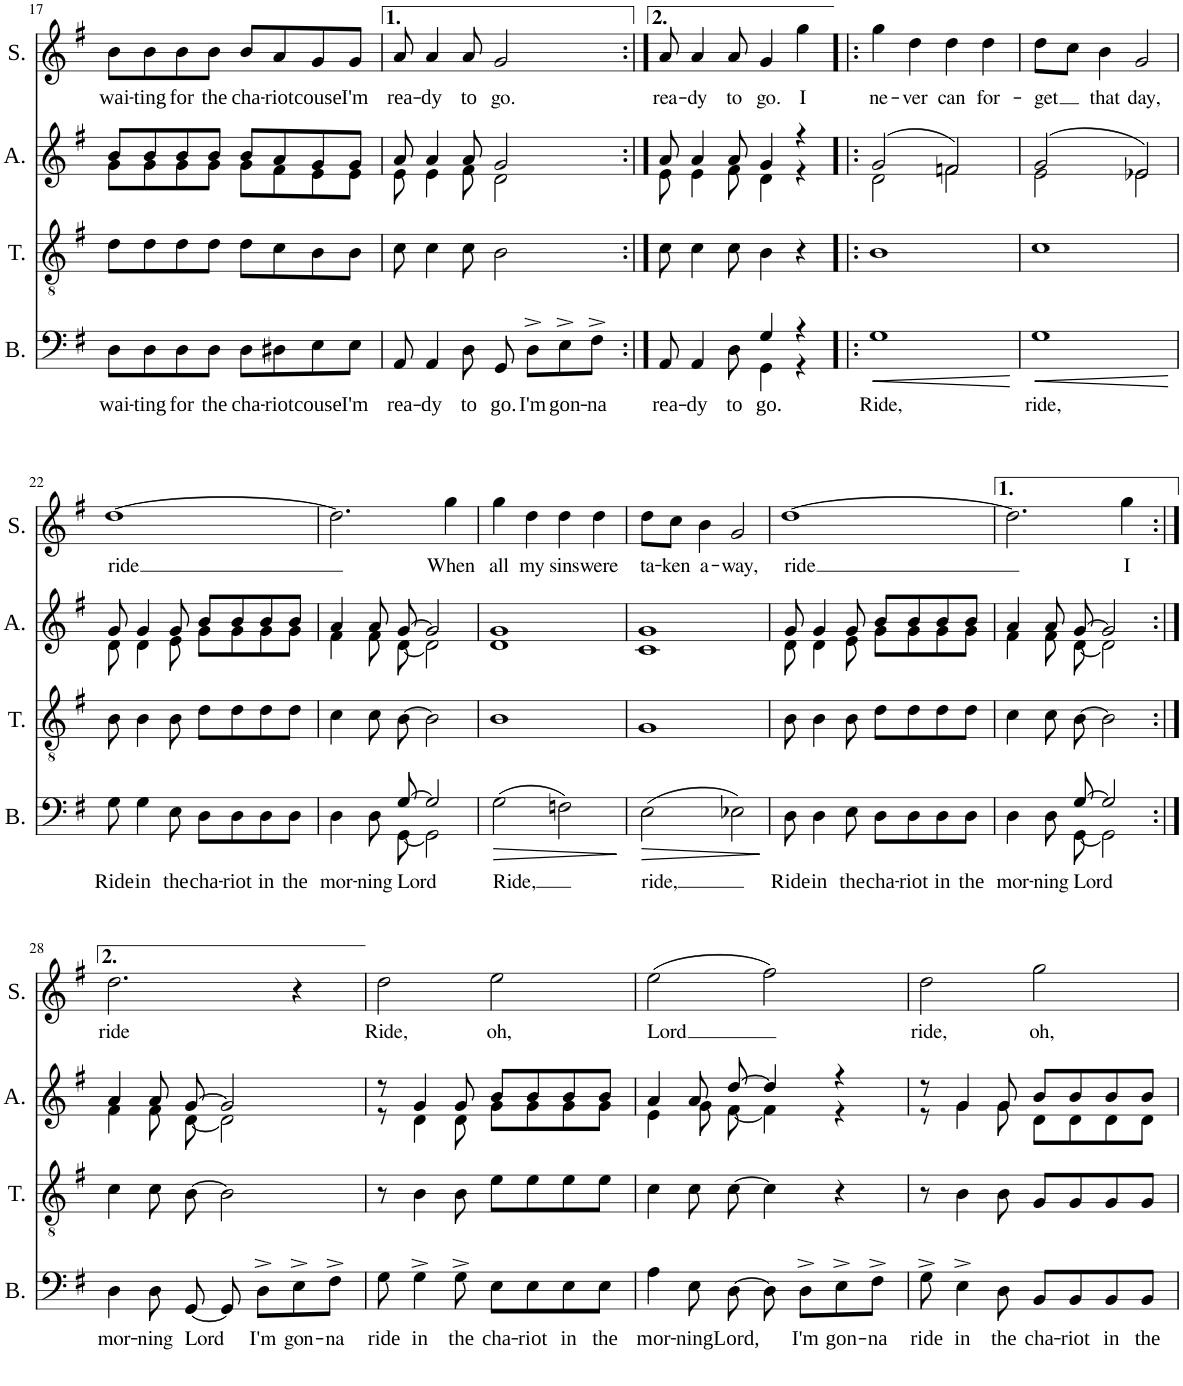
**kern	**text	**dynam	**kern	**kern	**kern	**text
*part4	*part4	*part4	*part3	*part2	*part1	*part1
*staff4	*staff4	*staff4	*staff3	*staff2	*staff1	*staff1
*I"B.	*	*	*I"T.	*I"A.	*I"S.	*
*I'B.	*	*	*I'T.	*I'A.	*I'S.	*
!!LO:PB:g=z
*clefF4	*	*	*clefGv2	*clefG2	*clefG2	*
*	*	*	*Trd8c14	*	*	*
*k[f#]	*	*	*k[f#]	*k[f#]	*k[f#]	*
*M4/4	*	*	*M4/4	*M4/4	*M4/4	*
=17	=17	=17	=17	=17	=17	=17
!	!LO:LY:b	!	!	!	!	!LO:LY:b
*	*	*	*	*^	*	*
8D\L	wai-	.	8d\L	8b/L	8g\L	8b\L	wai-
!	!LO:LY:b	!	!	!	!	!	!LO:LY:b
8D\	-ting	.	8d\	8b/	8g\	8b\	-ting
!	!LO:LY:b	!	!	!	!	!	!LO:LY:b
8D\	for	.	8d\	8b/	8g\	8b\	for
!	!LO:LY:b	!	!	!	!	!	!LO:LY:b
8D\J	the	.	8d\J	8b/J	8g\J	8b\J	the
!	!LO:LY:b	!	!	!	!	!	!LO:LY:b
8D\L	cha-	.	8d\L	8b/L	8g\L	8b/L	cha-
!	!LO:LY:b	!	!	!	!	!	!LO:LY:b
8D#X\	-riot	.	8c\	8a/	8f#\	8a/	-riot
!	!LO:LY:b	!	!	!	!	!	!LO:LY:b
8E\	couse	.	8B\	8g/	8e\	8g/	couse
!	!LO:LY:b	!	!	!	!	!	!LO:LY:b
8E\J	I'm	.	8B\J	8g/J	8e\J	8g/J	I'm
=18	=18	=18	=18	=18	=18	=18	=18
!	!LO:LY:b	!	!	!	!	!	!LO:LY:b
8AA/	rea-	.	8c\	8a/	8e\	8a/	rea-
!	!LO:LY:b	!	!	!	!	!	!LO:LY:b
4AA/	-dy	.	4c\	4a/	4e\	4a/	-dy
!	!LO:LY:b	!	!	!	!	!	!LO:LY:b
8D\	to	.	8c\	8a/	8f#\	8a/	to
!	!LO:LY:b	!	!	!	!	!	!LO:LY:b
8GG/	go.	.	2B\	2g/	2d\	2g/	go.
!	!LO:LY:b	!	!	!	!	!	!
8D^\L	I'm	.	.	.	.	.	.
!	!LO:LY:b	!	!	!	!	!	!
8E^\	gon-	.	.	.	.	.	.
!	!LO:LY:b	!	!	!	!	!	!
8F#^\J	-na	.	.	.	.	.	.
=19:|!	=19:|!	=19:|!	=19:|!	=19:|!	=19:|!	=19:|!	=19:|!
!	!LO:LY:b	!	!	!	!	!	!LO:LY:b
*^	*	*	*	*	*	*	*
8AA/	2ryy	rea-	.	8c\	8a/	8e\	8a/	rea-
!	!	!LO:LY:b	!	!	!	!	!	!LO:LY:b
4AA/	.	-dy	.	4c\	4a/	4e\	4a/	-dy
!	!	!LO:LY:b	!	!	!	!	!	!LO:LY:b
8D\	.	to	.	8c\	8a/	8f#\	8a/	to
!	!	!LO:LY:b	!	!	!	!	!	!LO:LY:b
4G/	4GG\	go.	.	4B\	4g/	4d\	4g/	go.
!	!	!	!	!	!	!	!	!LO:LY:b
4r	4r	.	.	4r	4r	4r	4gg\	I
=20!|:	=20!|:	=20!|:	=20!|:	=20!|:	=20!|:	=20!|:	=20!|:	=20!|:
!	!	!LO:LY:b	!LO:HP:b	!	!	!	!	!LO:LY:b
*v	*v	*	*	*	*	*	*	*
1G	Ride,	<	1B	(2g/	2d\	4gg\	ne-
!	!	!	!	!	!	!	!LO:LY:b
.	.	.	.	.	.	4dd\	-ver
!	!	!	!	!	!	!	!LO:LY:b
.	.	.	.	2fn/)	2f\	4dd\	can
!	!	!	!	!	!	!	!LO:LY:b
.	.	.	.	.	.	4dd\	for-
*	*	*	*	*v	*v	*	*
.	.	[	.	.	.	.
=21	=21	=21	=21	=21	=21	=21
!	!LO:LY:b	!LO:HP:b	!	!	!	!LO:LY:b
*	*	*	*	*^	*	*
1G	ride,	<	1c	(2g/	2e\	8dd\L	-get
.	.	.	.	.	.	8cc\J	.
!	!	!	!	!	!	!	!LO:LY:b
.	.	.	.	.	.	4b\	that
!	!	!	!	!	!	!	!LO:LY:b
.	.	.	.	2e-X/)	2e-\	2g/	day,
*	*	*	*	*v	*v	*	*
.	.	[	.	.	.	.
!!LO:LB:g=z
=22	=22	=22	=22	=22	=22	=22
!	!LO:LY:b	!	!	!	!	!LO:LY:b
*	*	*	*	*^	*	*
8G\	R ide	.	8B\	8g/	8d\	[1dd	ride
!	!LO:LY:b	!	!	!	!	!	!
4G\	in	.	4B\	4g/	4d\	.	.
!	!LO:LY:b	!	!	!	!	!	!
8E\	the	.	8B\	8g/	8e\	.	.
!	!LO:LY:b	!	!	!	!	!	!
8D\L	cha-	.	8d\L	8b/L	8g\L	.	.
!	!LO:LY:b	!	!	!	!	!	!
8D\	-riot	.	8d\	8b/	8g\	.	.
!	!LO:LY:b	!	!	!	!	!	!
8D\	in	.	8d\	8b/	8g\	.	.
!	!LO:LY:b	!	!	!	!	!	!
8D\J	the	.	8d\J	8b/J	8g\J	.	.
=23	=23	=23	=23	=23	=23	=23	=23
!	!LO:LY:b	!	!	!	!	!	!
*^	*	*	*	*	*	*	*
4D\	4.ryy	mor-	.	4c\	4a/	4f#\	2.dd\]	.
!	!	!LO:LY:b	!	!	!	!	!	!
8D\	.	-ning	.	8c\	8a/	8f#\	.	.
!	!	!LO:LY:b	!	!	!	!	!	!
[8G/	[8GG\	Lord	.	[8B\	[8g/	[8d\	.	.
2G/]	2GG\]	.	.	2B\]	2g/]	2d\]	.	.
!	!	!	!	!	!	!	!	!LO:LY:b
.	.	.	.	.	.	.	4gg\	When
*v	*v	*	*	*	*	*	*	*
=24	=24	=24	=24	=24	=24	=24	=24
!	!LO:LY:b	!LO:HP:b	!	!	!	!	!LO:LY:b
(2G\	Ride,	>	1B	1g	1d	4gg\	all
!	!	!	!	!	!	!	!LO:LY:b
.	.	.	.	.	.	4dd\	my
!	!	!	!	!	!	!	!LO:LY:b
2Fn\)	.	.	.	.	.	4dd\	sins
!	!	!	!	!	!	!	!LO:LY:b
.	.	.	.	.	.	4dd\	were
*	*	*	*	*v	*v	*	*
.	.	]	.	.	.	.
=25	=25	=25	=25	=25	=25	=25
!	!LO:LY:b	!LO:HP:b	!	!	!	!LO:LY:b
*	*	*	*	*^	*	*
(2E\	ride,	>	1G	1g	1c	8dd\L	ta-
!	!	!	!	!	!	!	!LO:LY:b
.	.	.	.	.	.	8cc\J	-ken
!	!	!	!	!	!	!	!LO:LY:b
.	.	.	.	.	.	4b\	a-
!	!	!	!	!	!	!	!LO:LY:b
2E-X\)	.	.	.	.	.	2g/	-way,
*	*	*	*	*v	*v	*	*
.	.	]	.	.	.	.
=26	=26	=26	=26	=26	=26	=26
!	!LO:LY:b	!	!	!	!	!LO:LY:b
*	*	*	*	*^	*	*
8D\	R ide	.	8B\	8g/	8d\	[1dd	ride
!	!LO:LY:b	!	!	!	!	!	!
4D\	in	.	4B\	4g/	4d\	.	.
!	!LO:LY:b	!	!	!	!	!	!
8E\	the	.	8B\	8g/	8e\	.	.
!	!LO:LY:b	!	!	!	!	!	!
8D\L	cha-	.	8d\L	8b/L	8g\L	.	.
!	!LO:LY:b	!	!	!	!	!	!
8D\	-riot	.	8d\	8b/	8g\	.	.
!	!LO:LY:b	!	!	!	!	!	!
8D\	in	.	8d\	8b/	8g\	.	.
!	!LO:LY:b	!	!	!	!	!	!
8D\J	the	.	8d\J	8b/J	8g\J	.	.
=27	=27	=27	=27	=27	=27	=27	=27
!	!LO:LY:b	!	!	!	!	!	!
*^	*	*	*	*	*	*	*
4D\	4.ryy	mor-	.	4c\	4a/	4f#\	2.dd\]	.
!	!	!LO:LY:b	!	!	!	!	!	!
8D\	.	-ning	.	8c\	8a/	8f#\	.	.
!	!	!LO:LY:b	!	!	!	!	!	!
[8G/	[8GG\	Lord	.	[8B\	[8g/	[8d\	.	.
2G/]	2GG\]	.	.	2B\]	2g/]	2d\]	.	.
!	!	!	!	!	!	!	!	!LO:LY:b
.	.	.	.	.	.	.	4gg\	I
*v	*v	*	*	*	*	*	*	*
!!LO:LB:g=z
=28:|!	=28:|!	=28:|!	=28:|!	=28:|!	=28:|!	=28:|!	=28:|!
!	!LO:LY:b	!	!	!	!	!	!LO:LY:b
4D\	mor-	.	4c\	4a/	4f#\	2.dd\	ride
!	!LO:LY:b	!	!	!	!	!	!
8D\	-ning	.	8c\	8a/	8f#\	.	.
!	!LO:LY:b	!	!	!	!	!	!
[8GG/	Lord	.	[8B\	[8g/	[8d\	.	.
8GG/]	.	.	2B\]	2g/]	2d\]	.	.
!	!LO:LY:b	!	!	!	!	!	!
8D^\L	I'm	.	.	.	.	.	.
!	!LO:LY:b	!	!	!	!	!	!
8E^\	gon-	.	.	.	.	4r	.
!	!LO:LY:b	!	!	!	!	!	!
8F#^\J	-na	.	.	.	.	.	.
=29	=29	=29	=29	=29	=29	=29	=29
!	!LO:LY:b	!	!	!	!	!	!LO:LY:b
8G\	ride	.	8r	8r	8r	2dd\	Ride,
!	!LO:LY:b	!	!	!	!	!	!
4G^\	in	.	4B\	4g/	4d\	.	.
!	!LO:LY:b	!	!	!	!	!	!
8G^\	the	.	8B\	8g/	8d\	.	.
!	!LO:LY:b	!	!	!	!	!	!LO:LY:b
8E\L	cha-	.	8e\L	8b/L	8g\L	2ee\	oh,
!	!LO:LY:b	!	!	!	!	!	!
8E\	-riot	.	8e\	8b/	8g\	.	.
!	!LO:LY:b	!	!	!	!	!	!
8E\	in	.	8e\	8b/	8g\	.	.
!	!LO:LY:b	!	!	!	!	!	!
8E\J	the	.	8e\J	8b/J	8g\J	.	.
=30	=30	=30	=30	=30	=30	=30	=30
!	!LO:LY:b	!	!	!	!	!	!LO:LY:b
4A\	mor-	.	4c\	4a/	4e\	(2ee\	Lord
!	!LO:LY:b	!	!	!	!	!	!
8E\	-ning	.	8c\	8a/	8g\	.	.
!	!LO:LY:b	!	!	!	!	!	!
[8D\	Lord,	.	[8c\	[8dd/	[8f#\	.	.
8D\]	.	.	4c\]	4dd/]	4f#\]	2ff#\)	.
!	!LO:LY:b	!	!	!	!	!	!
8D^\L	I'm	.	.	.	.	.	.
!	!LO:LY:b	!	!	!	!	!	!
8E^\	gon-	.	4r	4r	4r	.	.
!	!LO:LY:b	!	!	!	!	!	!
8F#^\J	-na	.	.	.	.	.	.
=31	=31	=31	=31	=31	=31	=31	=31
!	!LO:LY:b	!	!	!	!	!	!LO:LY:b
8G^\	ride	.	8r	8r	8r	2dd\	ride,
!	!LO:LY:b	!	!	!	!	!	!
4E^\	in	.	4B\	4g/	4g\	.	.
!	!LO:LY:b	!	!	!	!	!	!
8D\	the	.	8B\	8g/	8g\	.	.
!	!LO:LY:b	!	!	!	!	!	!LO:LY:b
8BB/L	cha-	.	8G/L	8b/L	8d\L	2gg\	oh,
!	!LO:LY:b	!	!	!	!	!	!
8BB/	-riot	.	8G/	8b/	8d\	.	.
!	!LO:LY:b	!	!	!	!	!	!
8BB/	in	.	8G/	8b/	8d\	.	.
!	!LO:LY:b	!	!	!	!	!	!
8BB/J	the	.	8G/J	8b/J	8d\J	.	.
*	*	*	*	*v	*v	*	*
=	=	=	=	=	=	=
*-	*-	*-	*-	*-	*-	*-
